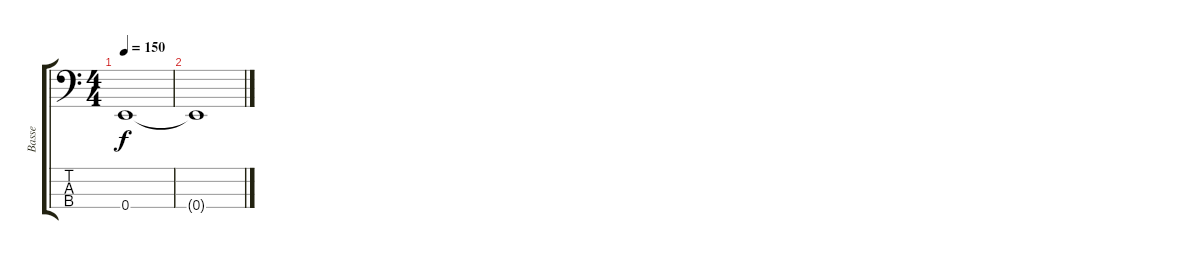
\track ("Basse" "Basse") {instrument acousticguitarnylon}
\staff {score tabs}
\tuning (G2 D2 A1 E1) {hide}
\ts (4 4)
\tempo 150
\clef f4
\ks c
0.4.1{dy f} |
0.4{t}.1
